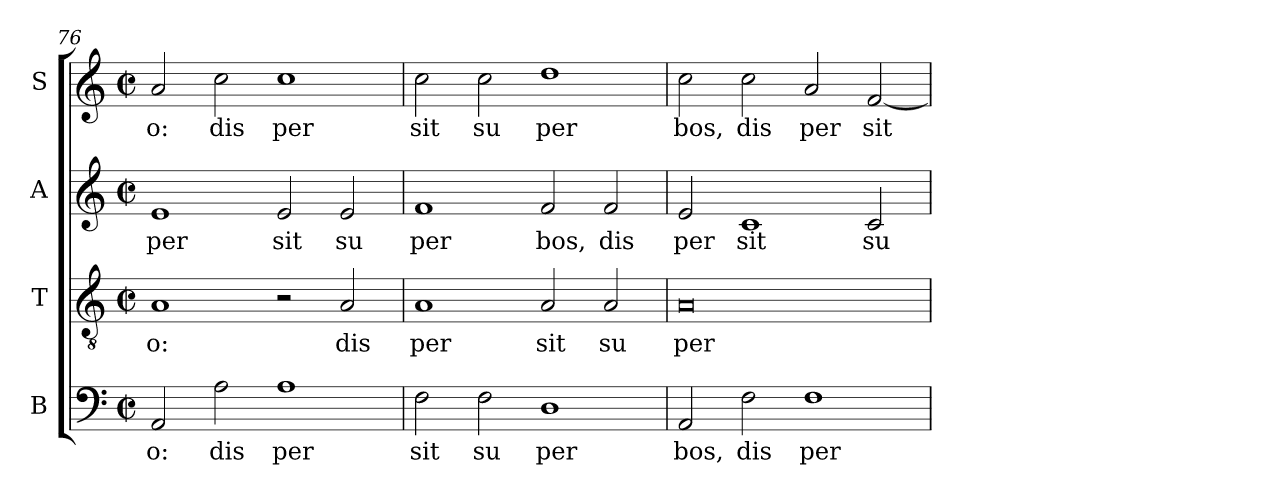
**kern	**text	**kern	**text	**kern	**text	**kern	**text
*part4	*part4	*part3	*part3	*part2	*part2	*part1	*part1
*staff4	*staff4	*staff3	*staff3	*staff2	*staff2	*staff1	*staff1
*I"B	*	*I"T	*	*I"A	*	*I"S	*
*I'B	*	*I'T	*	*I'A	*	*I'S	*
*clefF4	*	*clefGv2	*	*clefG2	*	*clefG2	*
*k[]	*	*k[]	*	*k[]	*	*k[]	*
*C:	*	*C:	*	*C:	*	*C:	*
*M2/2	*	*M2/2	*	*M2/2	*	*M2/2	*
*met(c|)	*	*met(c|)	*	*met(c|)	*	*met(c|)	*
=76	=76	=76	=76	=76	=76	=76	=76
!	!LO:LY:b:cj	!	!LO:LY:b:cj	!	!LO:LY:b:cj	!	!LO:LY:b:cj
2AA/	o:	1A	o:	1e	per	2a/	o:
!	!LO:LY:b:cj	!	!	!	!	!	!LO:LY:b:cj
2A\	dis	.	.	.	.	2cc\	dis
!	!LO:LY:b:cj	!	!	!	!LO:LY:b:cj	!	!LO:LY:b:cj
1A	per	2r	.	2e/	sit	1cc	per
!	!	!	!LO:LY:b:cj	!	!LO:LY:b:cj	!	!
.	.	2A/	dis	2e/	su	.	.
=77	=77	=77	=77	=77	=77	=77	=77
!	!LO:LY:b:cj	!	!LO:LY:b:cj	!	!LO:LY:b:cj	!	!LO:LY:b:cj
2F\	sit	1A	per	1f	per	2cc\	sit
!	!LO:LY:b:cj	!	!	!	!	!	!LO:LY:b:cj
2F\	su	.	.	.	.	2cc\	su
!	!LO:LY:b:cj	!	!LO:LY:b:cj	!	!LO:LY:b:cj	!	!LO:LY:b:cj
1D	per	2A/	sit	2f/	bos,	1dd	per
!	!	!	!LO:LY:b:cj	!	!LO:LY:b:cj	!	!
.	.	2A/	su	2f/	dis	.	.
=78	=78	=78	=78	=78	=78	=78	=78
!	!LO:LY:b:cj	!	!LO:LY:b:cj	!	!LO:LY:b:cj	!	!LO:LY:b:cj
2AA/	bos,	0A	per	2e/	per	2cc\	bos,
!	!LO:LY:b:cj	!	!	!	!LO:LY:b:cj	!	!LO:LY:b:cj
2F\	dis	.	.	1c	sit	2cc\	dis
!	!LO:LY:b:cj	!	!	!	!	!	!LO:LY:b:cj
1F	per	.	.	.	.	2a/	per
!	!	!	!	!	!LO:LY:b:cj	!	!LO:LY:b:cj
.	.	.	.	2c/	su	[<2f/	sit
=	=	=	=	=	=	=	=
*-	*-	*-	*-	*-	*-	*-	*-
